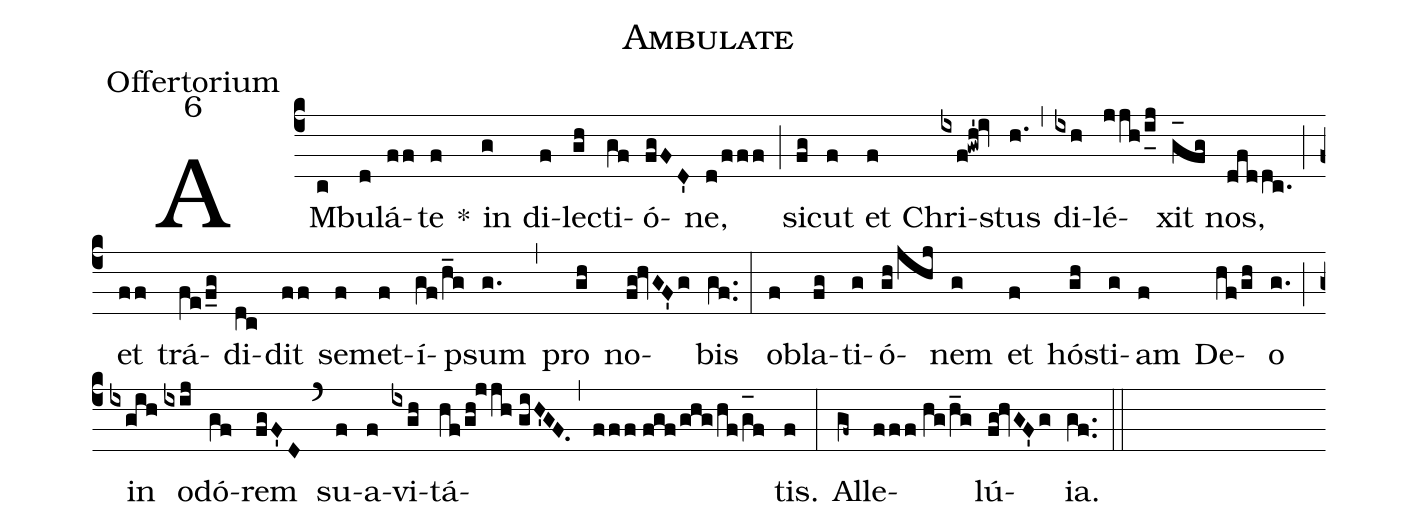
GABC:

name:Ambulate;
office-part:Offertorium;
mode:6;
%%
(c4) AM(c)bu(d)lá(ff)te(f) *() in(g) di(f)le(gh)cti(gf)ó(fgFD')ne,(d/fff) (;) sic(fg)ut(f) et(f) Chri(ixf!gwh'!iv)stus(h.) (,) di(ixh)lé(jjh/i_[uh:l]j)xit(g_[oh:h]fg) nos,(dfddc.) (;) et(ff) trá(fe/f_g)di(dc)dit(ff) se(f)met(f)í(gf/h_g)psum(g.) (,) pro(gh) no(fg!hvGF'g)bis(gf..) (:) ob(f)la(fg)ti(g)ó(gh/jhj)nem(g) et(f) hó(gh)sti(g)am(f) De(hf/gh)o(g.) (;) in(ixgih) o(ixij)dó(gf)rem(fgF'D) (`) su(f)a(f)vi(ixgh)tá(hf/gh!jjh//giH'GF.)(,)(fff//fgf/ghg/hf/g_[oh:h]f)tis.(f) (:) <nlba>Al(gf~)le(fff//hg/h_g)lú(fg!hvGF'g){ia}.</nlba>(gf..) (::)
